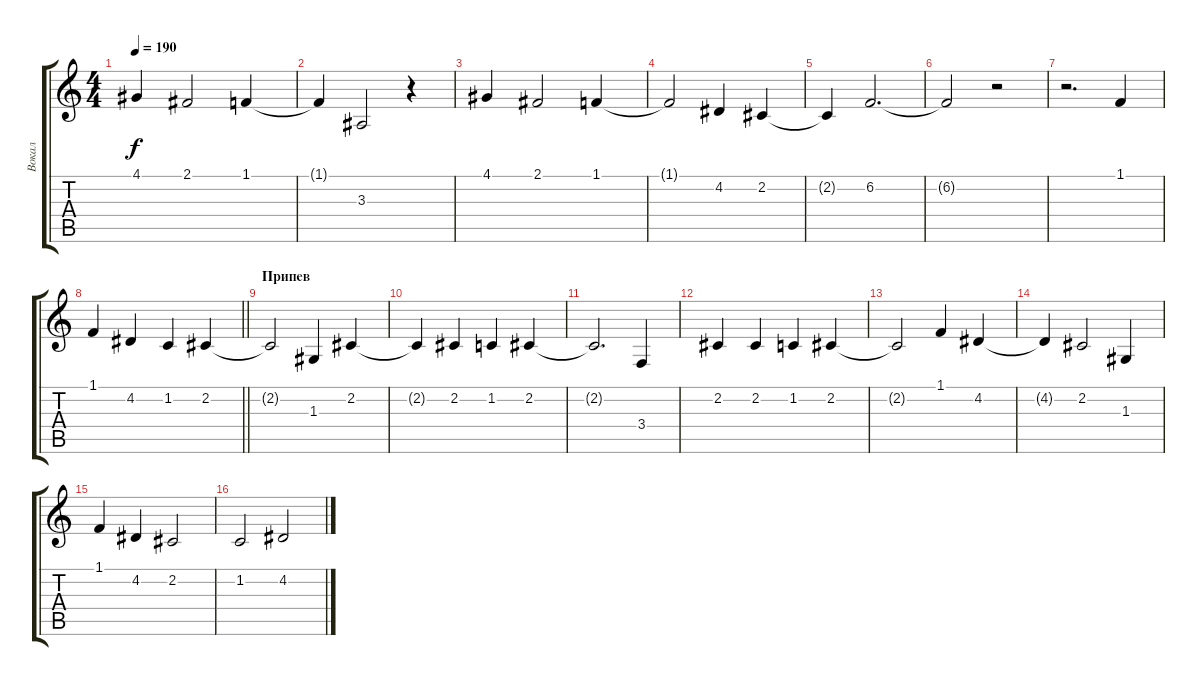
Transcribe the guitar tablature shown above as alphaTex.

\track ("Вокал" "Вокал") {instrument lead2sawtooth}
\staff {score tabs}
\tuning (E4 B3 G3 D3 A2 E2) {hide}
\ts (4 4)
\tempo 190
\clef g2
\ks c
4.1.4{dy f} 2.1.2 1.1.4 |
1.1{t}.4 3.3.2 r.4 |
4.1.4 2.1.2 1.1.4 |
1.1{t}.2 4.2.4 2.2.4 |
2.2{t}.4 6.2.2{d} |
6.2{t}.2 r.2 |
r.2{d} 1.1.4 |
\barLineRight lightlight
1.1.4 4.2.4 1.2.4 2.2.4 |
\section ("" "Припев")
2.2{t}.2 1.3.4 2.2.4 |
2.2{t}.4 2.2.4 1.2.4 2.2.4 |
2.2{t}.2{d} 3.4.4 |
2.2.4 2.2.4 1.2.4 2.2.4 |
2.2{t}.2 1.1.4 4.2.4 |
4.2{t}.4 2.2.2 1.3.4 |
1.1.4 4.2.4 2.2.2 |
1.2.2 4.2.2
